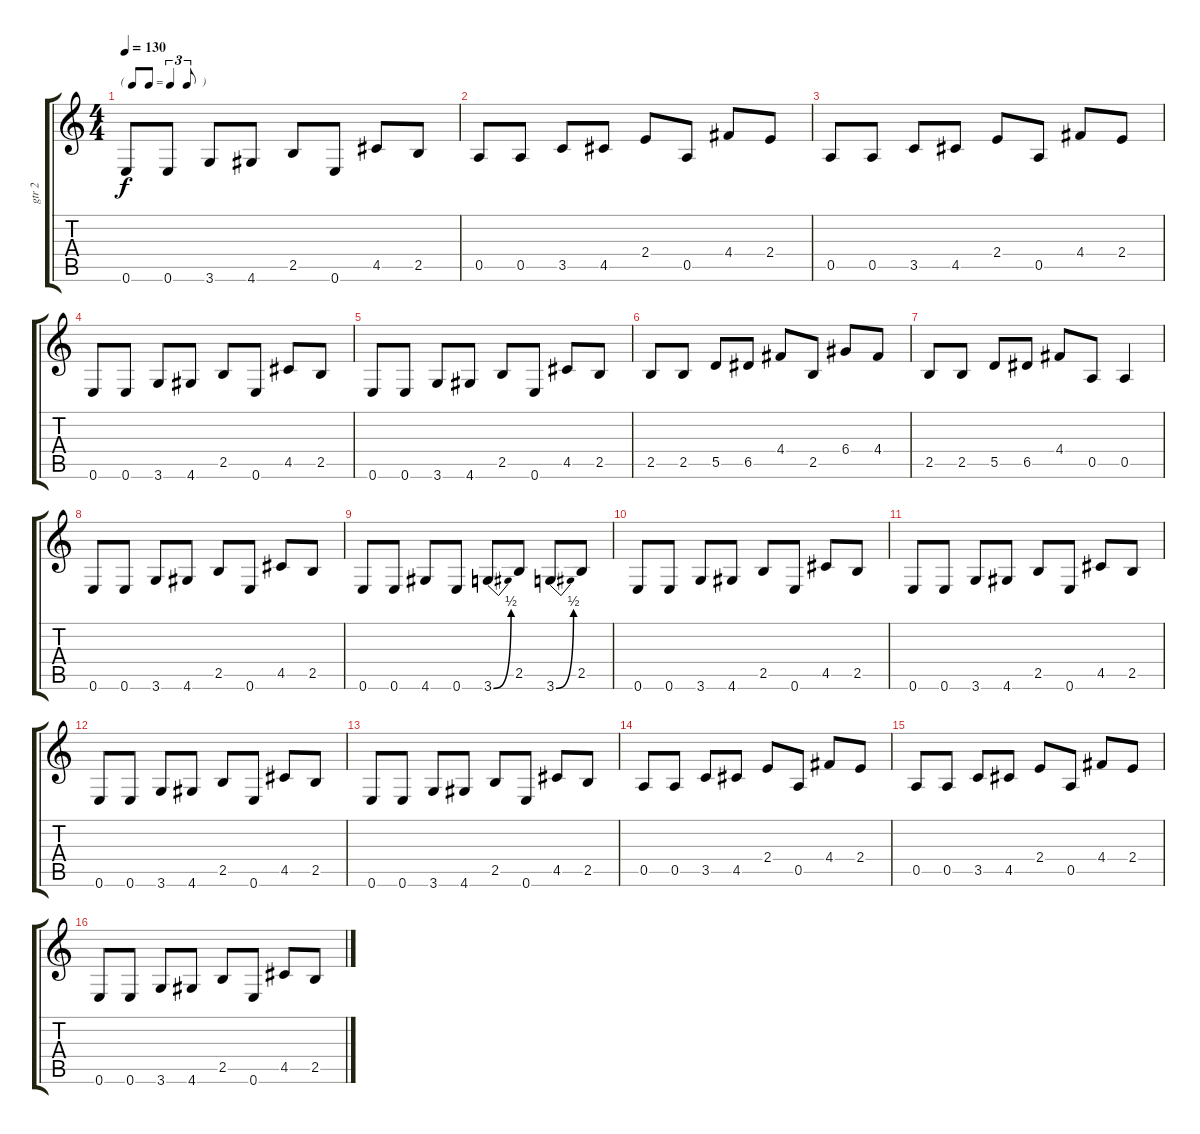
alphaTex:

\track ("gtr 2" "gtr 2") {instrument electricbassfinger}
\staff {score tabs}
\tuning (E4 B3 G3 D3 A2 E2) {hide}
\ts (4 4)
\tf triplet8th
\tempo 130
\clef g2
\ks c
0.6.8{dy f} 0.6.8 3.6.8 4.6.8 2.5.8 0.6.8 4.5.8 2.5.8 |
0.5.8 0.5.8 3.5.8 4.5.8 2.4.8 0.5.8 4.4.8 2.4.8 |
0.5.8 0.5.8 3.5.8 4.5.8 2.4.8 0.5.8 4.4.8 2.4.8 |
0.6.8 0.6.8 3.6.8 4.6.8 2.5.8 0.6.8 4.5.8 2.5.8 |
0.6.8 0.6.8 3.6.8 4.6.8 2.5.8 0.6.8 4.5.8 2.5.8 |
2.5.8 2.5.8 5.5.8 6.5.8 4.4.8 2.5.8 6.4.8 4.4.8 |
2.5.8 2.5.8 5.5.8 6.5.8 4.4.8 0.5.8 0.5.4 |
0.6.8 0.6.8 3.6.8 4.6.8 2.5.8 0.6.8 4.5.8 2.5.8 |
0.6.8 0.6.8 4.6.8 0.6.8 3.6{be (bend 0 0 60 2)}.8 2.5.8 3.6{be (bend 0 0 60 2)}.8 2.5.8 |
0.6.8 0.6.8 3.6.8 4.6.8 2.5.8 0.6.8 4.5.8 2.5.8 |
0.6.8 0.6.8 3.6.8 4.6.8 2.5.8 0.6.8 4.5.8 2.5.8 |
0.6.8 0.6.8 3.6.8 4.6.8 2.5.8 0.6.8 4.5.8 2.5.8 |
0.6.8 0.6.8 3.6.8 4.6.8 2.5.8 0.6.8 4.5.8 2.5.8 |
0.5.8 0.5.8 3.5.8 4.5.8 2.4.8 0.5.8 4.4.8 2.4.8 |
0.5.8 0.5.8 3.5.8 4.5.8 2.4.8 0.5.8 4.4.8 2.4.8 |
0.6.8 0.6.8 3.6.8 4.6.8 2.5.8 0.6.8 4.5.8 2.5.8
